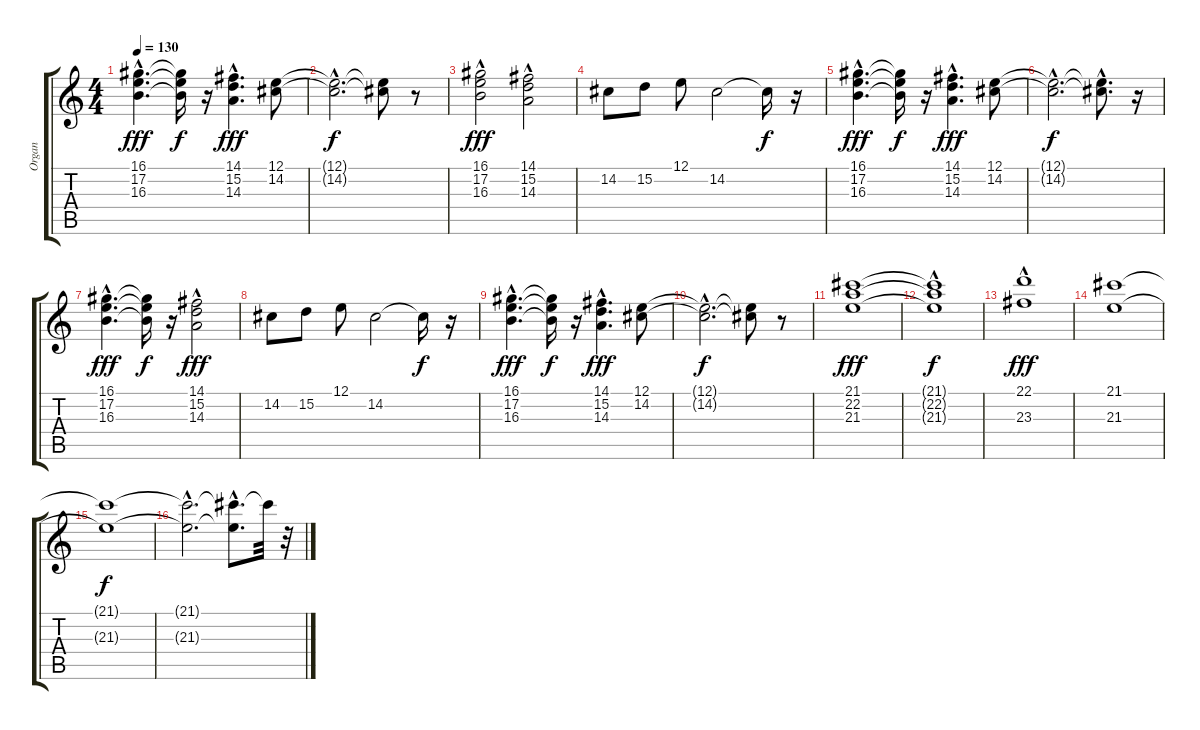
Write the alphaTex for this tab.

\track ("Organ" "Organ") {instrument rockorgan}
\staff {score tabs}
\tuning (E4 B3 G3 D3 A2 E2) {hide}
\ts (4 4)
\tempo 130
\clef g2
\ks c
(16.1{hac} 17.2{hac} 16.3{hac}).4{d dy fff} (16.1{t} 17.2{t} 16.3{t}).16{dy f} r.16 (14.1{hac} 15.2 14.3).4{d dy fff} (12.1 14.2).8 |
(12.1{hac t} 14.2{hac t}).2{d dy f} (12.1{t} 14.2{t}).8 r.8 |
(16.1 17.2{hac} 16.3{hac}).2{dy fff} (14.1{hac} 15.2{hac} 14.3).2 |
14.2.8 15.2.8 12.1.8 14.2.2 14.2{t}.16{dy f} r.16 |
(16.1{hac} 17.2{hac} 16.3{hac}).4{d dy fff} (16.1{t} 17.2{t} 16.3{t}).16{dy f} r.16 (14.1{hac} 15.2 14.3).4{d dy fff} (12.1 14.2).8 |
(12.1{hac t} 14.2{hac t}).2{d dy f} (12.1{hac t} 14.2{hac t}).8{d} r.16 |
(16.1{hac} 17.2{hac} 16.3{hac}).4{d dy fff} (16.1{t} 17.2{t} 16.3{t}).16{dy f} r.16 (14.1{hac} 15.2{hac} 14.3).2{dy fff} |
14.2.8 15.2.8 12.1.8 14.2.2 14.2{t}.16{dy f} r.16 |
(16.1{hac} 17.2{hac} 16.3{hac}).4{d dy fff} (16.1{t} 17.2{t} 16.3{t}).16{dy f} r.16 (14.1{hac} 15.2 14.3).4{d dy fff} (12.1 14.2).8 |
(12.1{hac t} 14.2{hac t}).2{d dy f} (12.1{t} 14.2{t}).8 r.8 |
(21.1 22.2 21.3).1{dy fff} |
(21.1{hac t} 22.2{t} 21.3{hac t}).1{dy f} |
(22.1 23.3{hac}).1{dy fff} |
(21.1 21.3).1 |
(21.1{t} 21.3{t}).1{dy f} |
(21.1{hac t} 21.3{hac t}).2{d} (21.1{hac t} 21.3{hac t}).8{d} 21.1{t}.32 r.32
